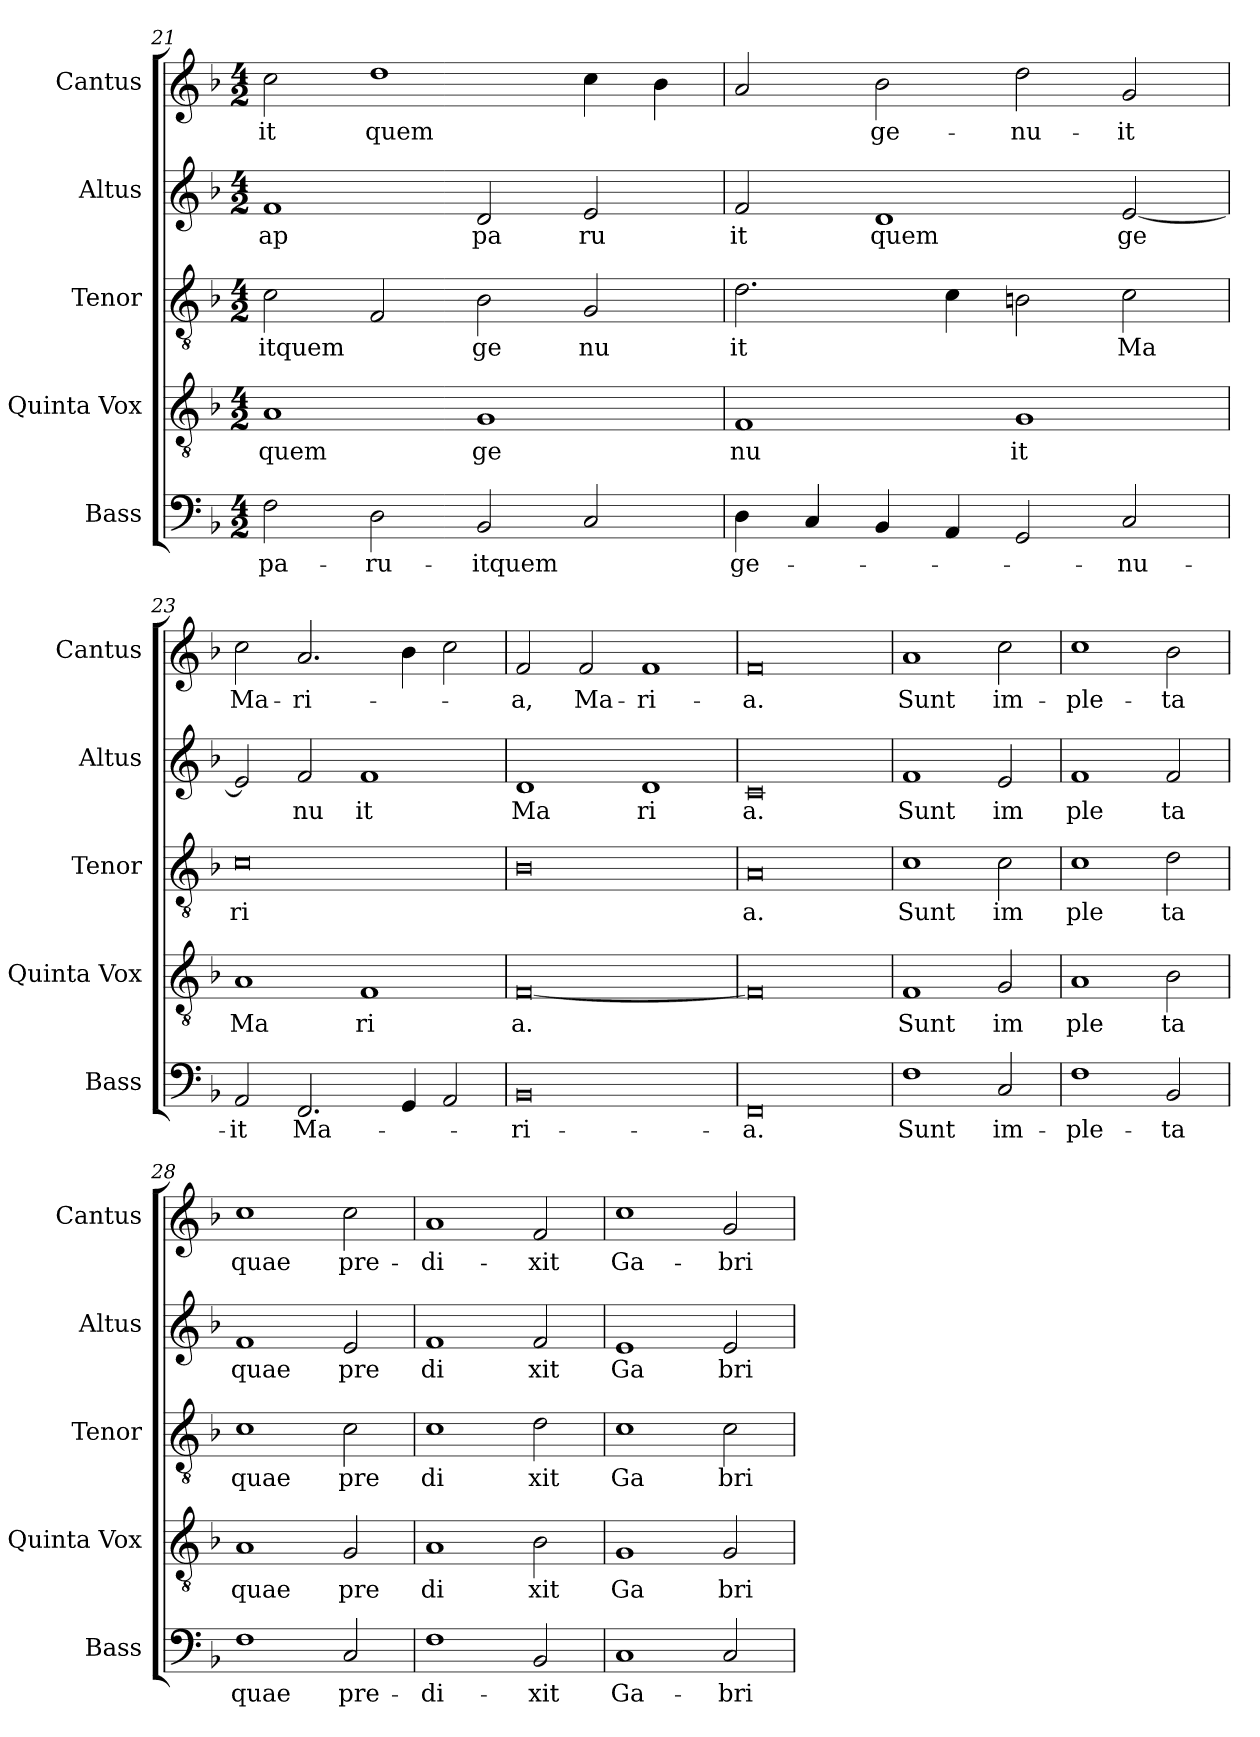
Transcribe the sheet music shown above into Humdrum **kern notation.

**kern	**text	**kern	**text	**kern	**text	**kern	**text	**kern	**text
*part5	*part5	*part4	*part4	*part3	*part3	*part2	*part2	*part1	*part1
*staff5	*staff5	*staff4	*staff4	*staff3	*staff3	*staff2	*staff2	*staff1	*staff1
*I"Bass	*	*I"Quinta Vox	*	*I"Tenor	*	*I"Altus	*	*I"Cantus	*
*I'Bass	*	*I'Quinta Vox	*	*I'Tenor	*	*I'Altus	*	*I'Cantus	*
!!LO:PB:g=z
*clefF4	*	*clefGv2	*	*clefGv2	*	*clefG2	*	*clefG2	*
*k[b-]	*	*k[b-]	*	*k[b-]	*	*k[b-]	*	*k[b-]	*
*F:	*	*F:	*	*F:	*	*F:	*	*F:	*
*M4/2	*	*M4/2	*	*M4/2	*	*M4/2	*	*M4/2	*
=21	=21	=21	=21	=21	=21	=21	=21	=21	=21
!	!LO:LY:b:cj	!	!LO:LY:b:cj	!	!LO:LY:b:cj	!	!LO:LY:b:cj	!	!LO:LY:b:cj
2F\	pa-	1A	quem	2c\	itquem	1f	ap	2cc\	-it
!	!LO:LY:b:cj	!	!	!	!	!	!	!	!LO:LY:b
2D\	-ru-	.	.	2F/	.	.	.	1dd	quem
!	!LO:LY:b	!	!LO:LY:b:cj	!	!LO:LY:b:cj	!	!LO:LY:b:cj	!	!
2BB-/	-itquem	1G	ge	2B-\	ge	2d/	pa	.	.
!	!	!	!	!	!LO:LY:b:cj	!	!LO:LY:b:cj	!	!
2C/	.	.	.	2G/	nu	2e/	ru	4cc\	.
.	.	.	.	.	.	.	.	4b-\	.
=22	=22	=22	=22	=22	=22	=22	=22	=22	=22
!	!LO:LY:b:cj	!	!LO:LY:b:cj	!	!LO:LY:b:cj	!	!LO:LY:b:cj	!	!
4D\	ge-	1F	nu	2.d\	it	2f/	it	2a/	.
4C/	.	.	.	.	.	.	.	.	.
!	!	!	!	!	!	!	!LO:LY:b:cj	!	!LO:LY:b:cj
4BB-/	.	.	.	.	.	1d	quem	2b-\	ge-
4AA/	.	.	.	4c\	.	.	.	.	.
!	!	!	!LO:LY:b:cj	!	!	!	!	!	!LO:LY:b:cj
2GG/	.	1G	it	2Bn\	.	.	.	2dd\	-nu-
!	!LO:LY:b:cj	!	!	!	!LO:LY:b:cj	!	!LO:LY:b:cj	!	!LO:LY:b:cj
2C/	-nu-	.	.	2c\	Ma	[<2e/	ge	2g/	-it
=23	=23	=23	=23	=23	=23	=23	=23	=23	=23
!	!LO:LY:b:cj	!	!LO:LY:b:cj	!	!LO:LY:b:cj	!	!	!	!LO:LY:b:cj
2AA/	-it	1A	Ma	0c	ri	2e/]	.	2cc\	Ma-
!	!LO:LY:b	!	!	!	!	!	!LO:LY:b:cj	!	!LO:LY:b:cj
2.FF/	Ma-	.	.	.	.	2f/	nu	2.a/	-ri-
!	!	!	!LO:LY:b:cj	!	!	!	!LO:LY:b:cj	!	!
.	.	1F	ri	.	.	1f	it	.	.
4GG/	.	.	.	.	.	.	.	4b-\	.
2AA/	.	.	.	.	.	.	.	2cc\	.
=24	=24	=24	=24	=24	=24	=24	=24	=24	=24
!	!LO:LY:b:cj	!	!LO:LY:b:cj	!	!	!	!LO:LY:b:cj	!	!LO:LY:b:cj
0BB-	-ri-	[<0F	a.	0B-	.	1d	Ma	2f/	-a,
!	!	!	!	!	!	!	!	!	!LO:LY:b:cj
.	.	.	.	.	.	.	.	2f/	Ma-
!	!	!	!	!	!	!	!LO:LY:b:cj	!	!LO:LY:b:cj
.	.	.	.	.	.	1d	ri	1f	-ri-
=25	=25	=25	=25	=25	=25	=25	=25	=25	=25
!	!LO:LY:b:cj	!	!	!	!LO:LY:b:cj	!	!LO:LY:b:cj	!	!LO:LY:b:cj
0FF	-a.	0F]	.	0A	a.	0c	a.	0f	-a.
=26	=26	=26	=26	=26	=26	=26	=26	=26	=26
!	!LO:LY:b:cj	!	!LO:LY:b:cj	!	!LO:LY:b:cj	!	!LO:LY:b:cj	!	!LO:LY:b:cj
1F	Sunt	1F	Sunt	1c	Sunt	1f	Sunt	1a	Sunt
!	!LO:LY:b:cj	!	!LO:LY:b:cj	!	!LO:LY:b:cj	!	!LO:LY:b:cj	!	!LO:LY:b:cj
2C/	im-	2G/	im	2c\	im	2e/	im	2cc\	im-
=27	=27	=27	=27	=27	=27	=27	=27	=27	=27
!	!LO:LY:b:cj	!	!LO:LY:b:cj	!	!LO:LY:b:cj	!	!LO:LY:b:cj	!	!LO:LY:b:cj
1F	-ple-	1A	ple	1c	ple	1f	ple	1cc	-ple-
!	!LO:LY:b:cj	!	!LO:LY:b:cj	!	!LO:LY:b:cj	!	!LO:LY:b:cj	!	!LO:LY:b:cj
2BB-/	-ta	2B-\	ta	2d\	ta	2f/	ta	2b-\	-ta
=28	=28	=28	=28	=28	=28	=28	=28	=28	=28
!	!LO:LY:b:cj	!	!LO:LY:b:cj	!	!LO:LY:b:cj	!	!LO:LY:b:cj	!	!LO:LY:b:cj
1F	quae	1A	quae	1c	quae	1f	quae	1cc	quae
!	!LO:LY:b:cj	!	!LO:LY:b:cj	!	!LO:LY:b:cj	!	!LO:LY:b:cj	!	!LO:LY:b:cj
2C/	pre-	2G/	pre	2c\	pre	2e/	pre	2cc\	pre-
=29	=29	=29	=29	=29	=29	=29	=29	=29	=29
!	!LO:LY:b:cj	!	!LO:LY:b:cj	!	!LO:LY:b:cj	!	!LO:LY:b:cj	!	!LO:LY:b:cj
1F	-di-	1A	di	1c	di	1f	di	1a	-di-
!	!LO:LY:b:cj	!	!LO:LY:b:cj	!	!LO:LY:b:cj	!	!LO:LY:b:cj	!	!LO:LY:b:cj
2BB-/	-xit	2B-\	xit	2d\	xit	2f/	xit	2f/	-xit
=30	=30	=30	=30	=30	=30	=30	=30	=30	=30
!	!LO:LY:b:cj	!	!LO:LY:b:cj	!	!LO:LY:b:cj	!	!LO:LY:b:cj	!	!LO:LY:b:cj
1C	Ga-	1G	Ga	1c	Ga	1e	Ga	1cc	Ga-
!	!LO:LY:b:cj	!	!LO:LY:b:cj	!	!LO:LY:b:cj	!	!LO:LY:b:cj	!	!LO:LY:b:cj
2C/	-bri-	2G/	bri	2c\	bri	2e/	bri	2g/	-bri-
=	=	=	=	=	=	=	=	=	=
*-	*-	*-	*-	*-	*-	*-	*-	*-	*-
